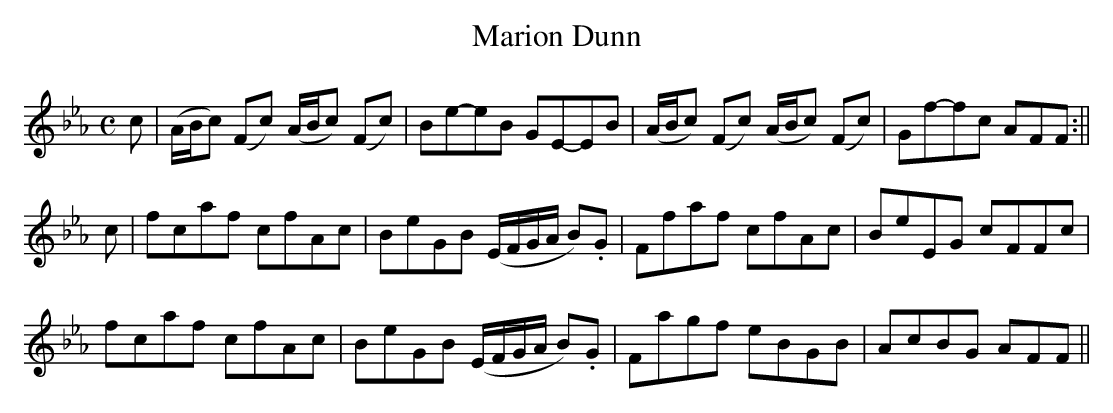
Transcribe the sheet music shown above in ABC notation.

X:1
T:Marion Dunn
M:C
L:1/8
K:Fdor
c|(A/B/c) (Fc) (A/B/c) (Fc)|Be-eB GE-EB|(A/B/c) (Fc) (A/B/c) (Fc)|Gf-fc AFF:||
c|fcaf cfAc|BeGB (E/F/G/A/ B).G|Ffaf cfAc|BeEG cFFc|
fcaf cfAc|BeGB (E/F/G/A/ B).G|Fagf  eBGB|AcBG AFF||
